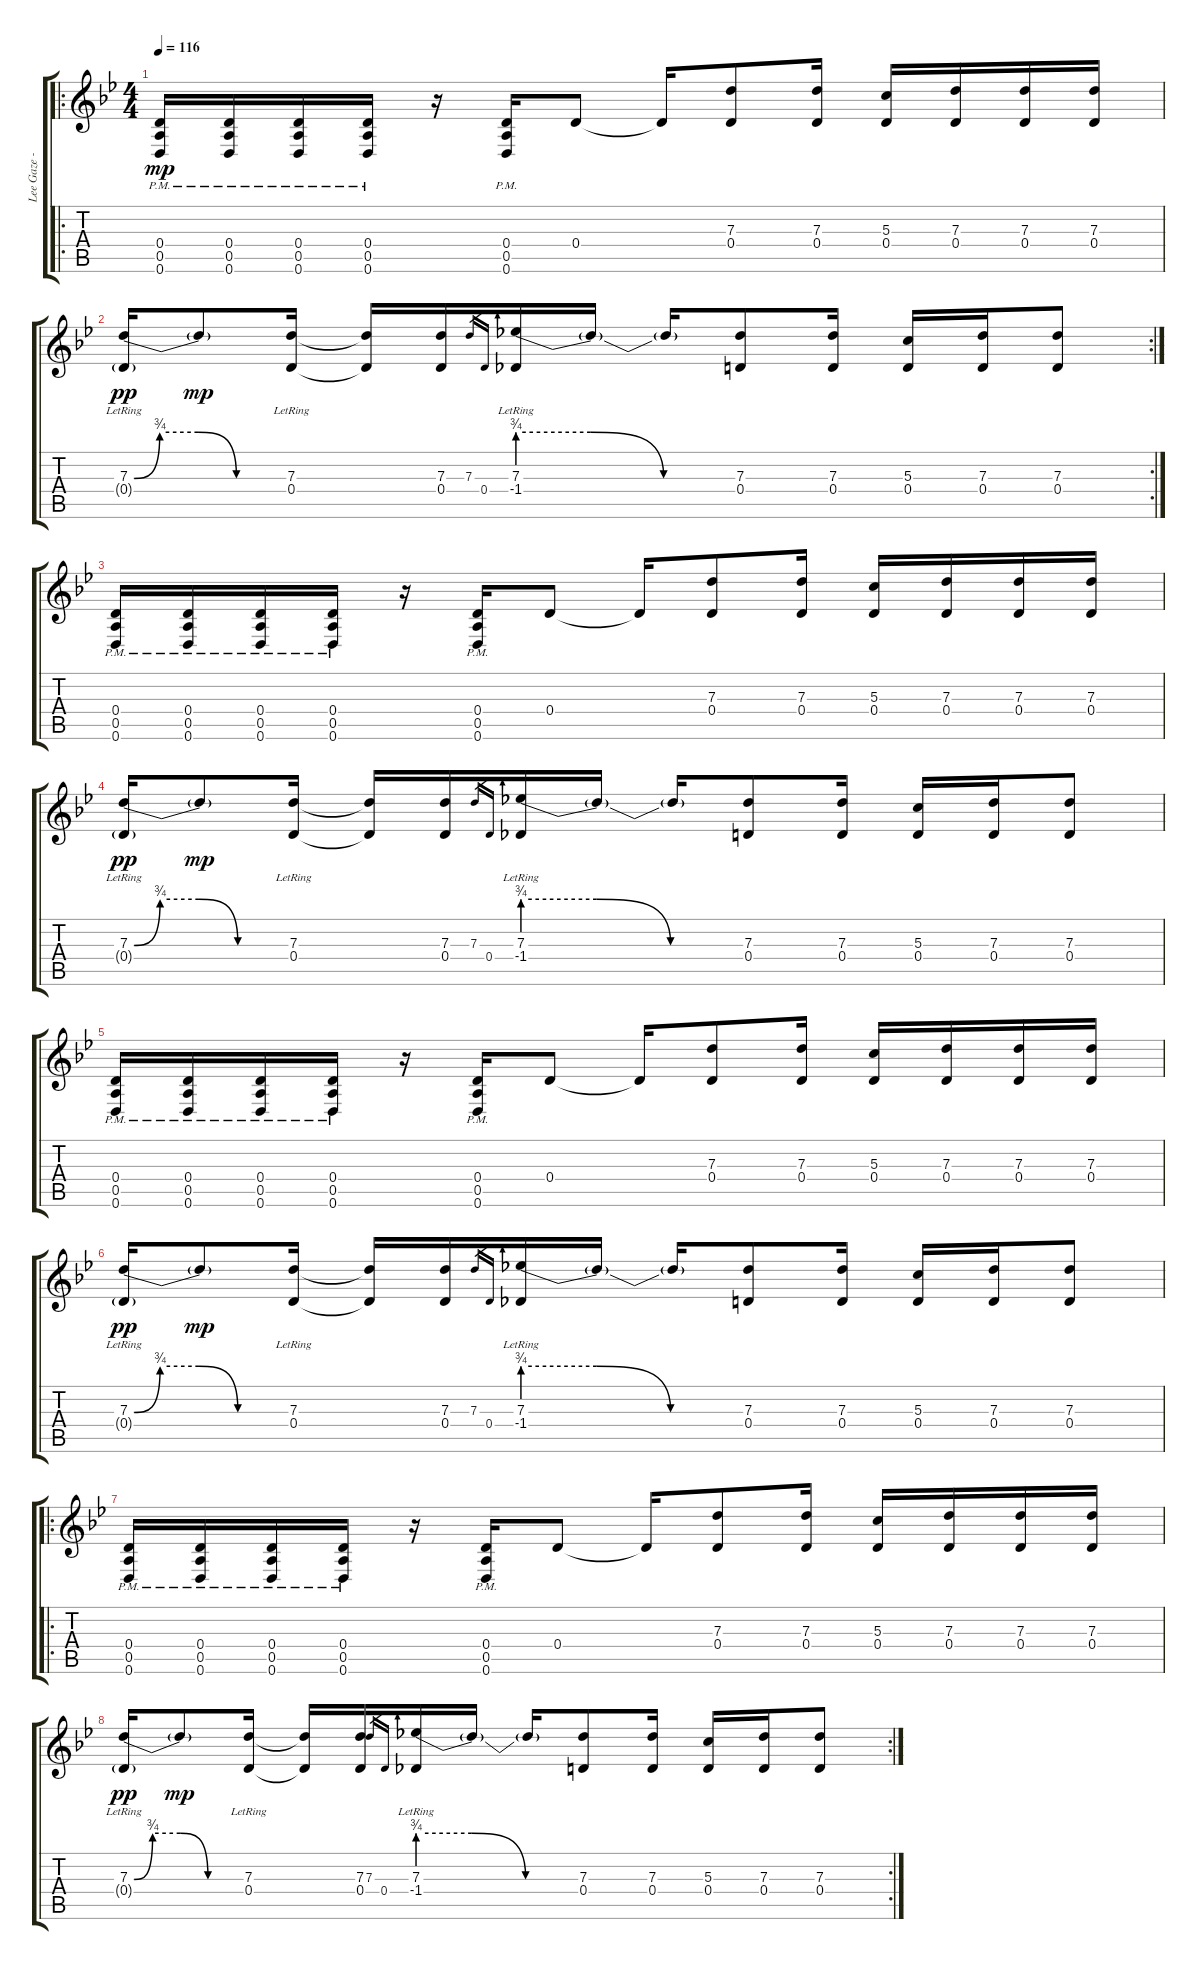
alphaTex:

\track ("Lee Gaze - Guitar" "Lee Gaze -") {instrument overdrivenguitar}
\staff {score tabs}
\tuning (E4 B3 G3 D3 A2 D2) {hide}
\ro
\ts (4 4)
\tempo 116
\clef g2
\ks bb
(0.4{pm} 0.5{pm} 0.6{pm}).16{dy mp instrument overdrivenguitar} (0.4{pm} 0.5{pm} 0.6{pm}).16 (0.4{pm} 0.5{pm} 0.6{pm}).16 (0.4{pm} 0.5{pm} 0.6{pm}).16 r.16 (0.4{pm} 0.5{pm} 0.6{pm}).16 0.4.8 0.4{t}.16 (7.3 0.4).8 (7.3 0.4).16 (5.3 0.4).16 (7.3 0.4).16 (7.3 0.4).16 (7.3 0.4).16 |
\rc 2
(7.3{be (custom 0 0 10 3 25 3 40 0 60 0) lr} 0.4{g lr}).16{dy pp} 7.3{t}.8{dy mp} (7.3{lr} 0.4{lr}).16 (7.3{t} 0.4{t}).16 (7.3 0.4).16 7.3.16{gr} 0.4.16{gr} (7.3{be (custom 0 3 20 3 40 0 60 0) lr} -1.4).16 7.3{t}.16 7.3{t}.16 (7.3 0.4).8 (7.3 0.4).16 (5.3 0.4).16 (7.3 0.4).16 (7.3 0.4).8 |
(0.4{pm} 0.5{pm} 0.6{pm}).16 (0.4{pm} 0.5{pm} 0.6{pm}).16 (0.4{pm} 0.5{pm} 0.6{pm}).16 (0.4{pm} 0.5{pm} 0.6{pm}).16 r.16 (0.4{pm} 0.5{pm} 0.6{pm}).16 0.4.8 0.4{t}.16 (7.3 0.4).8 (7.3 0.4).16 (5.3 0.4).16 (7.3 0.4).16 (7.3 0.4).16 (7.3 0.4).16 |
(7.3{be (custom 0 0 10 3 25 3 40 0 60 0) lr} 0.4{g lr}).16{dy pp} 7.3{t}.8{dy mp} (7.3{lr} 0.4{lr}).16 (7.3{t} 0.4{t}).16 (7.3 0.4).16 7.3.16{gr} 0.4.16{gr} (7.3{be (custom 0 3 20 3 40 0 60 0) lr} -1.4).16 7.3{t}.16 7.3{t}.16 (7.3 0.4).8 (7.3 0.4).16 (5.3 0.4).16 (7.3 0.4).16 (7.3 0.4).8 |
(0.4{pm} 0.5{pm} 0.6{pm}).16 (0.4{pm} 0.5{pm} 0.6{pm}).16 (0.4{pm} 0.5{pm} 0.6{pm}).16 (0.4{pm} 0.5{pm} 0.6{pm}).16 r.16 (0.4{pm} 0.5{pm} 0.6{pm}).16 0.4.8 0.4{t}.16 (7.3 0.4).8 (7.3 0.4).16 (5.3 0.4).16 (7.3 0.4).16 (7.3 0.4).16 (7.3 0.4).16 |
(7.3{be (custom 0 0 10 3 25 3 40 0 60 0) lr} 0.4{g lr}).16{dy pp} 7.3{t}.8{dy mp} (7.3{lr} 0.4{lr}).16 (7.3{t} 0.4{t}).16 (7.3 0.4).16 7.3.16{gr} 0.4.16{gr} (7.3{be (custom 0 3 20 3 40 0 60 0) lr} -1.4).16 7.3{t}.16 7.3{t}.16 (7.3 0.4).8 (7.3 0.4).16 (5.3 0.4).16 (7.3 0.4).16 (7.3 0.4).8 |
\ro
(0.4{pm} 0.5{pm} 0.6{pm}).16 (0.4{pm} 0.5{pm} 0.6{pm}).16 (0.4{pm} 0.5{pm} 0.6{pm}).16 (0.4{pm} 0.5{pm} 0.6{pm}).16 r.16 (0.4{pm} 0.5{pm} 0.6{pm}).16 0.4.8 0.4{t}.16 (7.3 0.4).8 (7.3 0.4).16 (5.3 0.4).16 (7.3 0.4).16 (7.3 0.4).16 (7.3 0.4).16 |
\rc 2
(7.3{be (custom 0 0 10 3 25 3 40 0 60 0) lr} 0.4{g lr}).16{dy pp} 7.3{t}.8{dy mp} (7.3{lr} 0.4{lr}).16 (7.3{t} 0.4{t}).16 (7.3 0.4).16 7.3.16{gr} 0.4.16{gr} (7.3{be (custom 0 3 20 3 40 0 60 0) lr} -1.4).16 7.3{t}.16 7.3{t}.16 (7.3 0.4).8 (7.3 0.4).16 (5.3 0.4).16 (7.3 0.4).16 (7.3 0.4).8
